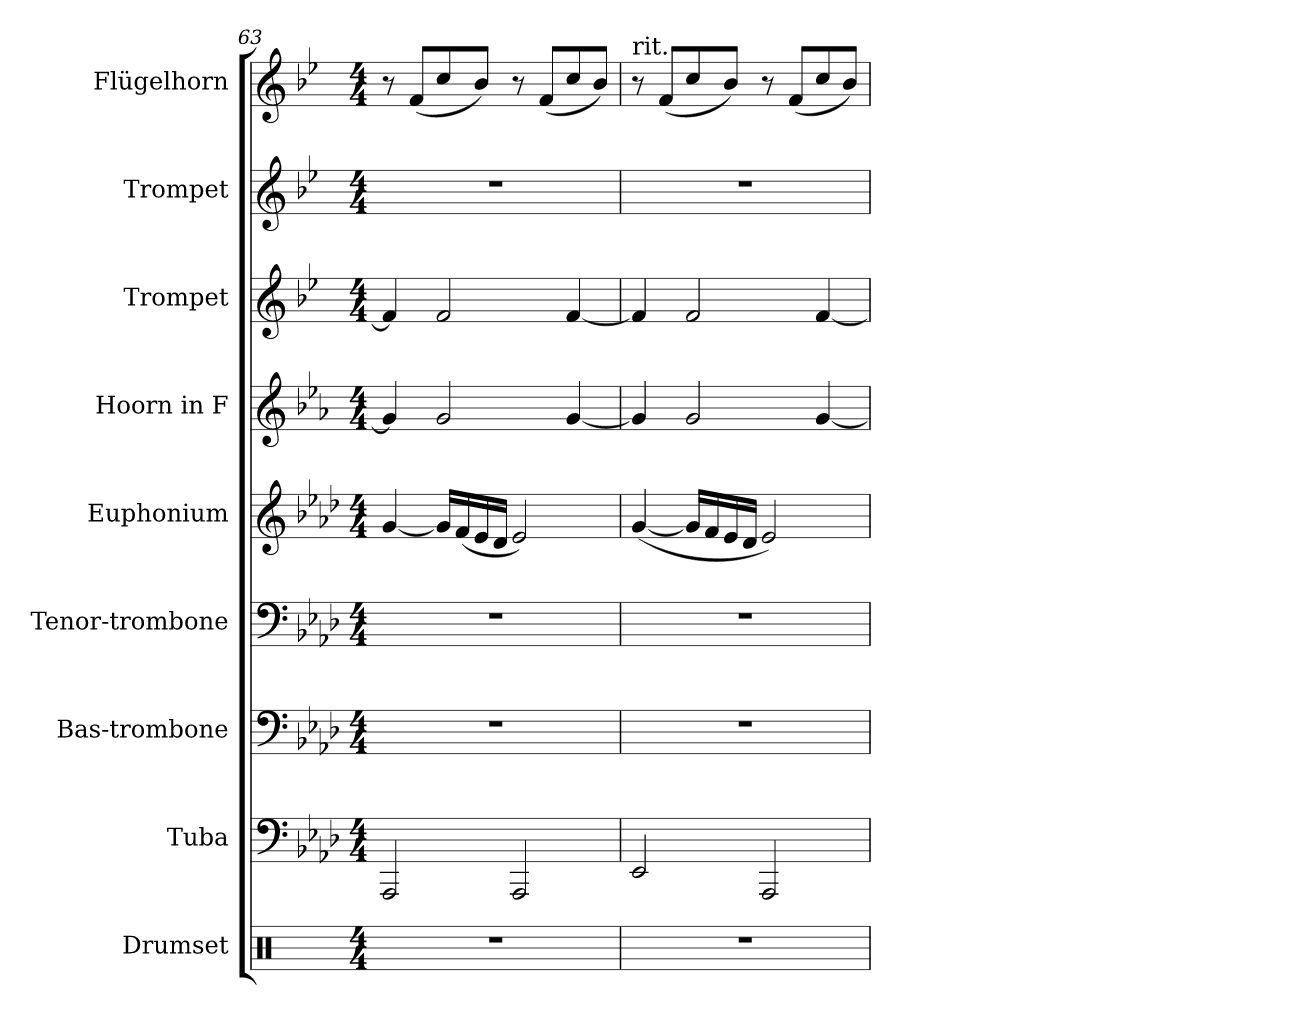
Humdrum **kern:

**kern	**kern	**kern	**kern	**kern	**kern	**kern	**kern	**kern
*part9	*part8	*part7	*part6	*part5	*part4	*part3	*part2	*part1
*staff9	*staff8	*staff7	*staff6	*staff5	*staff4	*staff3	*staff2	*staff1
*I"Drumset	*I"Tuba	*I"Bas-trombone	*I"Tenor-trombone	*I"Euphonium	*I"Hoorn in F	*I"Trompet	*I"Trompet	*I"Flügelhorn
*I'Drs.	*I'Tba.	*I'Bs. Tbn.	*I'T. Tbn.	*I'Euph.	*	*I'Tpt.	*I'Tpt.	*I'Flghn.
*clefX	*clefF4	*clefF4	*clefF4	*clefG2	*clefG2	*clefG2	*clefG2	*clefG2
*	*	*	*	*ITrd8c14	*ITrd4c7	*ITrd1c2	*ITrd1c2	*ITrd1c2
*k[]	*k[b-e-a-d-]	*k[b-e-a-d-]	*k[b-e-a-d-]	*k[b-e-a-d-]	*k[b-e-a-d-]	*k[b-e-a-d-]	*k[b-e-a-d-]	*k[b-e-a-d-]
*M4/4	*M4/4	*M4/4	*M4/4	*M4/4	*M4/4	*M4/4	*M4/4	*M4/4
=63	=63	=63	=63	=63	=63	=63	=63	=63
1r	2AAA-/	1r	1r	[4G/	4c/]	4e-/]	1r	8r
.	.	.	.	.	.	.	.	(8e-/L
.	.	.	.	16G/LL]	2c/	2e-/	.	8b-/
.	.	.	.	(16F/	.	.	.	.
.	.	.	.	16E-/	.	.	.	8a-/J)
.	.	.	.	16D-/JJ	.	.	.	.
.	2AAA-/	.	.	2E-/)	.	.	.	8r
.	.	.	.	.	.	.	.	(8e-/L
.	.	.	.	.	[4c/	[4e-/	.	8b-/
.	.	.	.	.	.	.	.	8a-/J)
!!LO:PB:g=z
=64	=64	=64	=64	=64	=64	=64	=64	=64
!	!	!	!	!	!	!	!	!LO:TX:a:t=rit.
1r	2EE-/	1r	1r	([4G/	4c/]	4e-/]	1r	8r
.	.	.	.	.	.	.	.	(8e-/L
.	.	.	.	16G/LL]	2c/	2e-/	.	8b-/
.	.	.	.	16F/	.	.	.	.
.	.	.	.	16E-/	.	.	.	8a-/J)
.	.	.	.	16D-/JJ	.	.	.	.
.	2AAA-/	.	.	2E-/)	.	.	.	8r
.	.	.	.	.	.	.	.	(8e-/L
.	.	.	.	.	[4c/	[4e-/	.	8b-/
.	.	.	.	.	.	.	.	8a-/J)
=	=	=	=	=	=	=	=	=
*-	*-	*-	*-	*-	*-	*-	*-	*-
